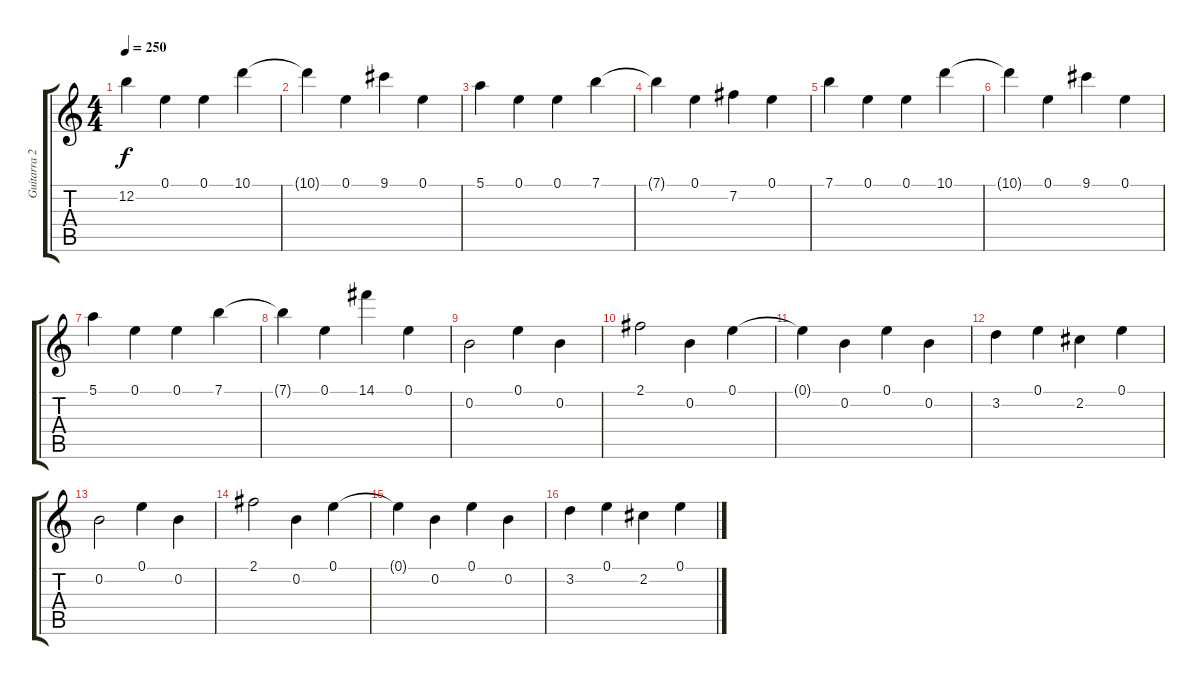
\track ("Guitarra 2 ( Ritmica )" "Guitarra 2") {instrument electricguitarclean}
\staff {score tabs}
\tuning (E4 B3 G3 D3 A2 E2) {hide}
\ts (4 4)
\tempo 250
\clef g2
\ks c
12.2.4{dy f} 0.1.4 0.1.4 10.1.4 |
10.1{t}.4 0.1.4 9.1.4 0.1.4 |
5.1.4 0.1.4 0.1.4 7.1.4 |
7.1{t}.4 0.1.4 7.2.4 0.1.4 |
7.1.4 0.1.4 0.1.4 10.1.4 |
10.1{t}.4 0.1.4 9.1.4 0.1.4 |
5.1.4 0.1.4 0.1.4 7.1.4 |
7.1{t}.4 0.1.4 14.1.4 0.1.4 |
0.2.2 0.1.4 0.2.4 |
2.1.2 0.2.4 0.1.4 |
0.1{t}.4 0.2.4 0.1.4 0.2.4 |
3.2.4 0.1.4 2.2.4 0.1.4 |
0.2.2 0.1.4 0.2.4 |
2.1.2 0.2.4 0.1.4 |
0.1{t}.4 0.2.4 0.1.4 0.2.4 |
3.2.4 0.1.4 2.2.4 0.1.4
